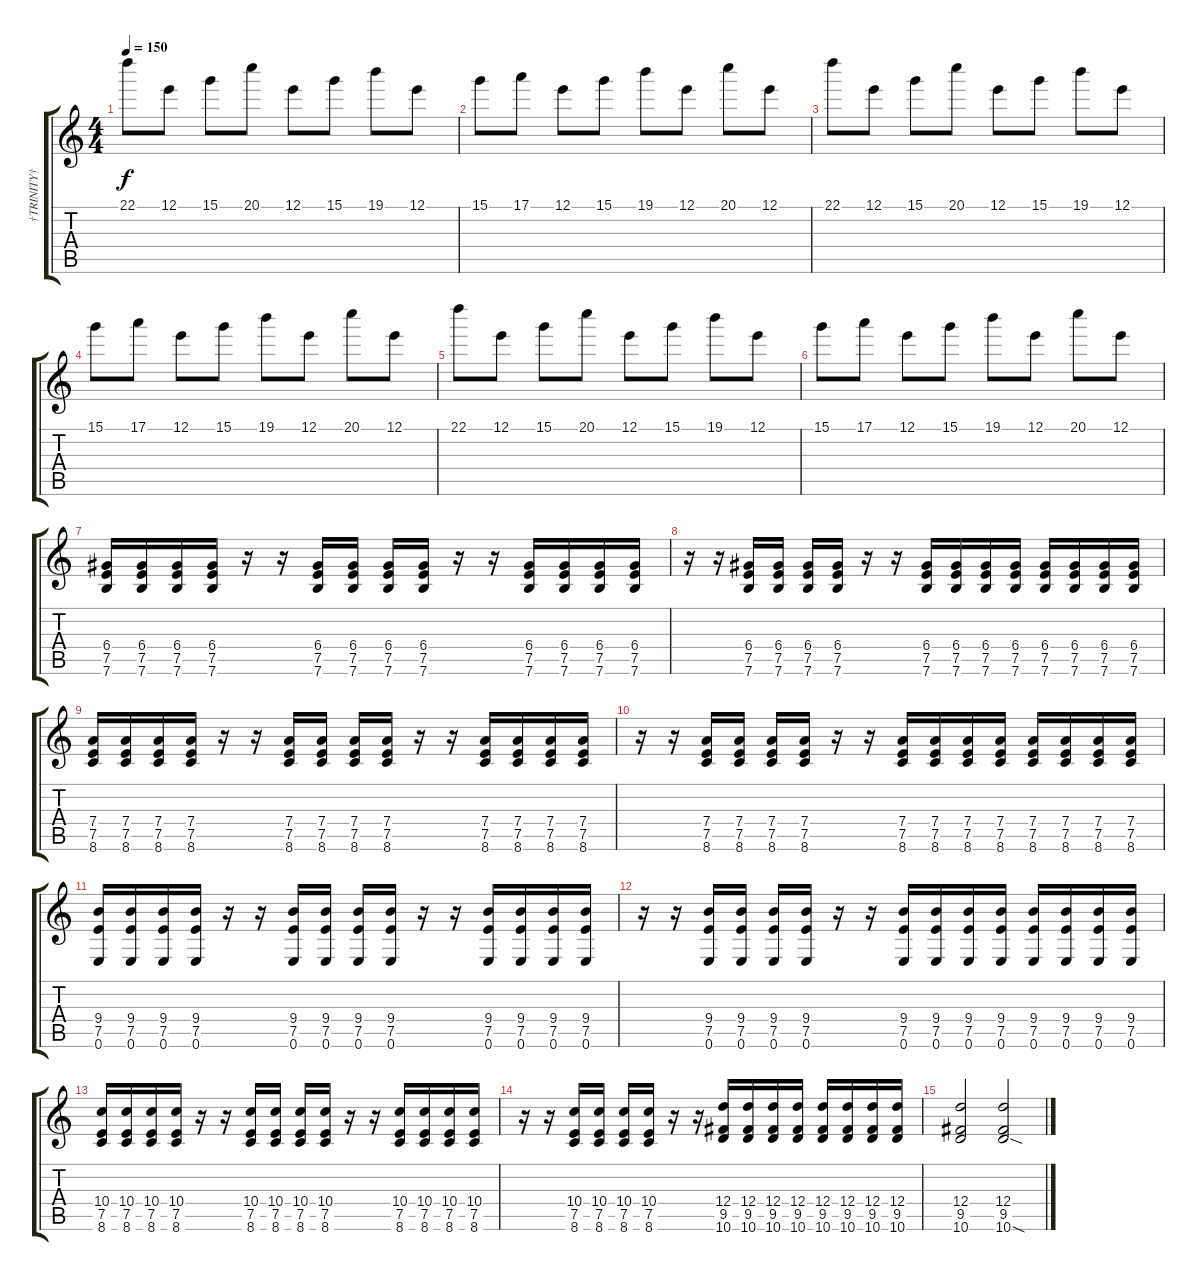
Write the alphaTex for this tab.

\track ("†TRINITY†" "†TRINITY†") {instrument distortionguitar}
\staff {score tabs}
\tuning (E4 B3 G3 D3 A2 E2) {hide}
\ts (4 4)
\tempo 150
\clef g2
\ks c
22.1.8{dy f} 12.1.8 15.1.8 20.1.8 12.1.8 15.1.8 19.1.8 12.1.8 |
15.1.8 17.1.8 12.1.8 15.1.8 19.1.8 12.1.8 20.1.8 12.1.8 |
22.1.8 12.1.8 15.1.8 20.1.8 12.1.8 15.1.8 19.1.8 12.1.8 |
15.1.8 17.1.8 12.1.8 15.1.8 19.1.8 12.1.8 20.1.8 12.1.8 |
22.1.8 12.1.8 15.1.8 20.1.8 12.1.8 15.1.8 19.1.8 12.1.8 |
15.1.8 17.1.8 12.1.8 15.1.8 19.1.8 12.1.8 20.1.8 12.1.8 |
(6.4 7.5 7.6).16 (6.4 7.5 7.6).16 (6.4 7.5 7.6).16 (6.4 7.5 7.6).16 r.16 r.16 (6.4 7.5 7.6).16 (6.4 7.5 7.6).16 (6.4 7.5 7.6).16 (6.4 7.5 7.6).16 r.16 r.16 (6.4 7.5 7.6).16 (6.4 7.5 7.6).16 (6.4 7.5 7.6).16 (6.4 7.5 7.6).16 |
r.16 r.16 (6.4 7.5 7.6).16 (6.4 7.5 7.6).16 (6.4 7.5 7.6).16 (6.4 7.5 7.6).16 r.16 r.16 (6.4 7.5 7.6).16 (6.4 7.5 7.6).16 (6.4 7.5 7.6).16 (6.4 7.5 7.6).16 (6.4 7.5 7.6).16 (6.4 7.5 7.6).16 (6.4 7.5 7.6).16 (6.4 7.5 7.6).16 |
(7.4 7.5 8.6).16 (7.4 7.5 8.6).16 (7.4 7.5 8.6).16 (7.4 7.5 8.6).16 r.16 r.16 (7.4 7.5 8.6).16 (7.4 7.5 8.6).16 (7.4 7.5 8.6).16 (7.4 7.5 8.6).16 r.16 r.16 (7.4 7.5 8.6).16 (7.4 7.5 8.6).16 (7.4 7.5 8.6).16 (7.4 7.5 8.6).16 |
r.16 r.16 (7.4 7.5 8.6).16 (7.4 7.5 8.6).16 (7.4 7.5 8.6).16 (7.4 7.5 8.6).16 r.16 r.16 (7.4 7.5 8.6).16 (7.4 7.5 8.6).16 (7.4 7.5 8.6).16 (7.4 7.5 8.6).16 (7.4 7.5 8.6).16 (7.4 7.5 8.6).16 (7.4 7.5 8.6).16 (7.4 7.5 8.6).16 |
(9.4 7.5 0.6).16 (9.4 7.5 0.6).16 (9.4 7.5 0.6).16 (9.4 7.5 0.6).16 r.16 r.16 (9.4 7.5 0.6).16 (9.4 7.5 0.6).16 (9.4 7.5 0.6).16 (9.4 7.5 0.6).16 r.16 r.16 (9.4 7.5 0.6).16 (9.4 7.5 0.6).16 (9.4 7.5 0.6).16 (9.4 7.5 0.6).16 |
r.16 r.16 (9.4 7.5 0.6).16 (9.4 7.5 0.6).16 (9.4 7.5 0.6).16 (9.4 7.5 0.6).16 r.16 r.16 (9.4 7.5 0.6).16 (9.4 7.5 0.6).16 (9.4 7.5 0.6).16 (9.4 7.5 0.6).16 (9.4 7.5 0.6).16 (9.4 7.5 0.6).16 (9.4 7.5 0.6).16 (9.4 7.5 0.6).16 |
(10.4 7.5 8.6).16 (10.4 7.5 8.6).16 (10.4 7.5 8.6).16 (10.4 7.5 8.6).16 r.16 r.16 (10.4 7.5 8.6).16 (10.4 7.5 8.6).16 (10.4 7.5 8.6).16 (10.4 7.5 8.6).16 r.16 r.16 (10.4 7.5 8.6).16 (10.4 7.5 8.6).16 (10.4 7.5 8.6).16 (10.4 7.5 8.6).16 |
r.16 r.16 (10.4 7.5 8.6).16 (10.4 7.5 8.6).16 (10.4 7.5 8.6).16 (10.4 7.5 8.6).16 r.16 r.16 (12.4 9.5 10.6).16 (12.4 9.5 10.6).16 (12.4 9.5 10.6).16 (12.4 9.5 10.6).16 (12.4 9.5 10.6).16 (12.4 9.5 10.6).16 (12.4 9.5 10.6).16 (12.4 9.5 10.6).16 |
(12.4 9.5 10.6).2 (12.4 9.5 10.6{sod}).2
